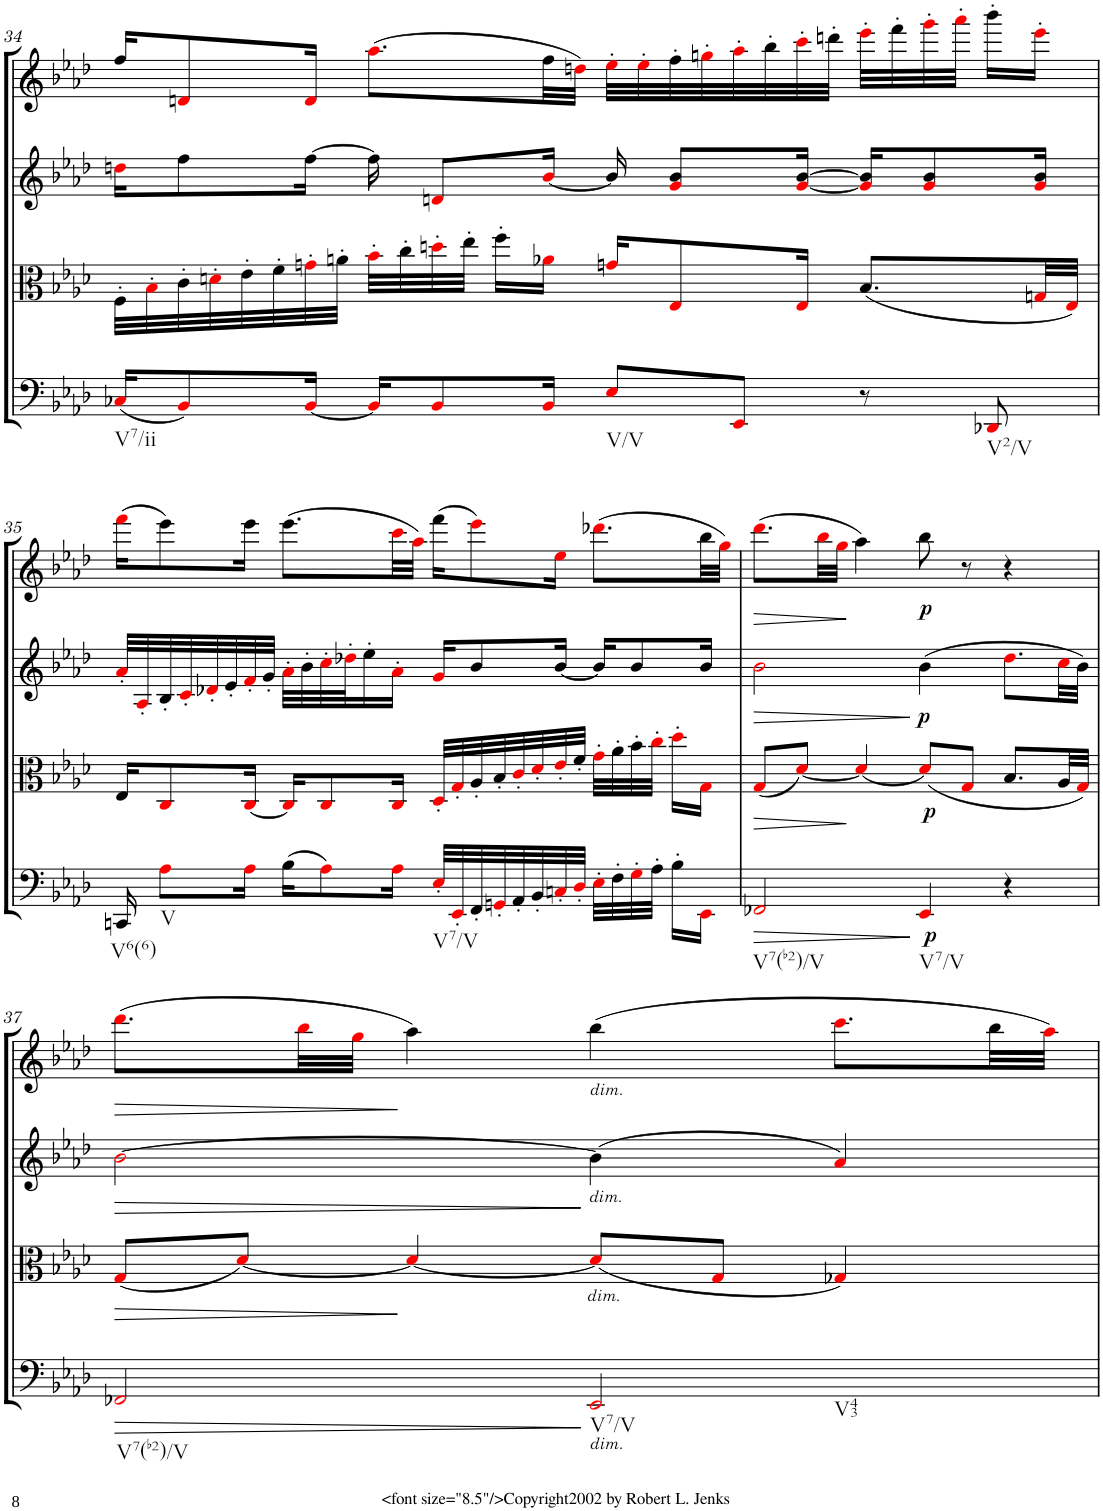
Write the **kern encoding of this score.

**kern	**dynam	**kern	**dynam	**kern	**dynam	**kern	**dynam
*part4	*part4	*part3	*part3	*part2	*part2	*part1	*part1
*staff4	*staff4	*staff3	*staff3	*staff2	*staff2	*staff1	*staff1
*I"Cello	*	*I"Viola	*	*I"2nd Violin	*	*I"1st Violin	*
*	*	*I'Vla	*	*I'Vln	*	*I'Vln	*
!!LO:PB:g=z
*clefC4	*	*clefC3	*	*clefG2	*	*clefG2	*
*k[b-e-a-d-]	*	*k[b-e-a-d-]	*	*k[b-e-a-d-]	*	*k[b-e-a-d-]	*
*A-:	*	*A-:	*	*A-:	*	*A-:	*
*M4/4	*	*M4/4	*	*M4/4	*	*M4/4	*
*met(c)	*	*met(c)	*	*met(c)	*	*met(c)	*
=34	=34	=34	=34	=34	=34	=34	=34
!LO:TX:b:t=V7/ii	!	!	!	!	!	!	!
(16C-Xi/KL	.	32F'\LLL	.	16ddni\KL	.	16ff/KL	.
.	.	32B-'i\	.	.	.	.	.
8BB-i/)	.	32c'\	.	8ff\	.	8dni/	.
.	.	32dn'i\	.	.	.	.	.
.	.	32e-'\	.	.	.	.	.
.	.	32f'\	.	.	.	.	.
[16BB-i/Jk	.	32gn'i\	.	[16ff\Jk	.	16di/Jk	.
.	.	32an'\JJJ	.	.	.	.	.
16BB-i/KL]	.	32b-'i\LLL	.	16ff\]	.	(8.aa-i\L	.
.	.	32cc'\	.	.	.	.	.
8BB-i/	.	32ddn'i\	.	8dni/L	.	.	.
.	.	32ee-'\JJJ	.	.	.	.	.
.	.	16ff'\LL	.	.	.	.	.
16BB-i/Jk	.	16a-Xi\JJ	.	[16b-i/Jk	.	32ff\LL	.
.	.	.	.	.	.	32ddni\JJJ)	.
!LO:TX:b:t=V/V	!	!	!	!	!	!	!
8E-i/L	.	16gni/KL	.	16b-/]	.	32ee-'i\LLL	.
.	.	.	.	.	.	32ee-'i\	.
.	.	8E-i/	.	8gi/ 8b-/L	.	32ff'\	.
.	.	.	.	.	.	32ggn'i\	.
8EE-i/J	.	.	.	.	.	32aa-'i\	.
.	.	.	.	.	.	32bb-'\	.
.	.	16E-i/Jk	.	[16gi/ [16b-/Jk	.	32ccc'i\	.
.	.	.	.	.	.	32dddn'\JJJ	.
8r	.	(8.B-/L	.	16gi/] 16b-/]KL	.	32eee-'i\LLL	.
.	.	.	.	.	.	32fff'\	.
.	.	.	.	8gi/ 8b-/	.	32ggg'i\	.
.	.	.	.	.	.	32aaa-'i\JJJ	.
!LO:TX:b:t=V2/V	!	!	!	!	!	!	!
8DD-Xi/	.	.	.	.	.	16bbb-'\LL	.
.	.	32Gni/LL	.	16gi/ 16b-/Jk	.	16eee-'i\JJ	.
.	.	32E-i/JJJ)	.	.	.	.	.
!!LO:LB:g=z
=35	=35	=35	=35	=35	=35	=35	=35
!LO:TX:b:t=V6(6)	!	!	!	!	!	!	!
16CCn/	.	16E-/KL	.	32a-'i/LLL	.	(16fffi\KL	.
.	.	.	.	32A-'i/	.	.	.
!LO:TX:b:t=V	!	!	!	!	!	!	!
8A-i\L	.	8Ci/	.	32B-'/	.	8eee-\)	.
.	.	.	.	32c'i/	.	.	.
.	.	.	.	32d-X'i/	.	.	.
.	.	.	.	32e-'/	.	.	.
16A-i\Jk	.	[16Ci/Jk	.	32f'i/	.	16eee-\Jk	.
.	.	.	.	32g'/JJJ	.	.	.
(16B-\KL	.	16Ci/KL]	.	32a-'i\LLL	.	(8.eee-\L	.
.	.	.	.	32b-'\	.	.	.
8A-i\)	.	8Ci/	.	32cc'i\	.	.	.
.	.	.	.	32dd-X'i\J	.	.	.
.	.	.	.	16ee-'\	.	.	.
16A-i\Jk	.	16Ci/Jk	.	16a-'i\JJ	.	32ccci\LL	.
.	.	.	.	.	.	32aa-i\JJJ)	.
!LO:TX:b:t=V7/V	!	!	!	!	!	!	!
32E-'i/LLL	.	32D-'i/LLL	.	16gi/KL	.	(16fff\KL	.
32EE-'i/	.	32G'i/	.	.	.	.	.
32FF'/	.	32A-'/	.	8b-/	.	8eee-i\)	.
32GGn'i/	.	32B-'/	.	.	.	.	.
32AA-'/	.	32c'i/	.	.	.	.	.
32BB-'/	.	32d-'i/	.	.	.	.	.
32Cn'i/	.	32e-'i/	.	[16b-/Jk	.	16ee-i\Jk	.
32D-'i/JJJ	.	32f'/JJJ	.	.	.	.	.
32E-'i\LLL	.	32g'i\LLL	.	16b-/KL]	.	(8.ddd-Xi\L	.
32F'\	.	32a-'\	.	.	.	.	.
32G'i\	.	32b-'\	.	8b-/	.	.	.
32A-'\JJJ	.	32cc'i\JJJ	.	.	.	.	.
16B-'\LL	.	16dd-'i\LL	.	.	.	.	.
16EE-i\JJ	.	16Gi\JJ	.	16b-/Jk	.	32bb-\LL	.
.	.	.	.	.	.	32ggi\JJJ)	.
=36	=36	=36	=36	=36	=36	=36	=36
!LO:TX:b:t=V7(b2)/V	!	!	!	!	!	!	!
!	!LO:HP:b	!	!LO:HP:b	!	!LO:HP:b	!	!LO:HP:b
2FF-Xi/	>	(8Gi/L	>	2b-i\	>	(8.ddd-i\L	>
.	.	[8d-i/J)	.	.	.	.	.
.	.	.	.	.	.	32bb-i\LL	.
.	.	.	.	.	.	32ggi\JJJ	.
.	.	4d-i/_	]	.	.	4aa-\)	]
!LO:TX:b:t=V7/V	!	!	!	!	!	!	!
!	!LO:DY:n=1:b	!	!LO:DY:b	!	!LO:DY:n=1:b	!	!LO:DY:b
4EE-i/	] p	(8d-i/L]	p	(4b-\	] p	8bb-\	p
.	.	8Gi/J	.	.	.	8r	.
4r	.	8.B-/L	.	8.dd-i\L	.	4r	.
.	.	32A-/LL	.	32cci\LL	.	.	.
.	.	32Gi/JJJ)	.	32b-\JJJ)	.	.	.
!!LO:LB:g=z
=37	=37	=37	=37	=37	=37	=37	=37
!LO:TX:b:t=V7(b2)/V	!	!	!	!	!	!	!
!	!LO:HP:b	!	!LO:HP:b	!	!LO:HP:b	!	!LO:HP:b
2FF-Xi/	>	(8Gi/L	>	[2b-i\	>	(8.ddd-i\L	>
.	.	[8d-i/J)	.	.	.	.	.
.	.	.	.	.	.	32bb-i\LL	.
.	.	.	.	.	.	32ggi\JJJ	.
.	.	4d-i/_	]	.	.	4aa-\)	]
!	!	!	!	!	!	!LO:TX:b:i:t=dim.	!
!	!	!	!	!LO:TX:b:i:t=dim.	!	!	!
!	!	!LO:TX:b:i:t=dim.	!	!	!	!	!
!LO:TX:b:i:t=dim.	!	!	!	!	!	!	!
!LO:TX:b:t=V7/V	!	!	!	!	!	!	!
!LO:TX:b:t=V43	!	!	!	!	!	!	!
2EE-i/	]	(8d-i/L]	.	(4b-\]	]	(4bb-\	.
.	.	8Gi/J	.	.	.	.	.
.	.	4G-Xi/)	.	4a-i/)	.	8.ccci\L	.
.	.	.	.	.	.	32bb-\LL	.
.	.	.	.	.	.	32aa-i\JJJ)	.
=	=	=	=	=	=	=	=
*-	*-	*-	*-	*-	*-	*-	*-
